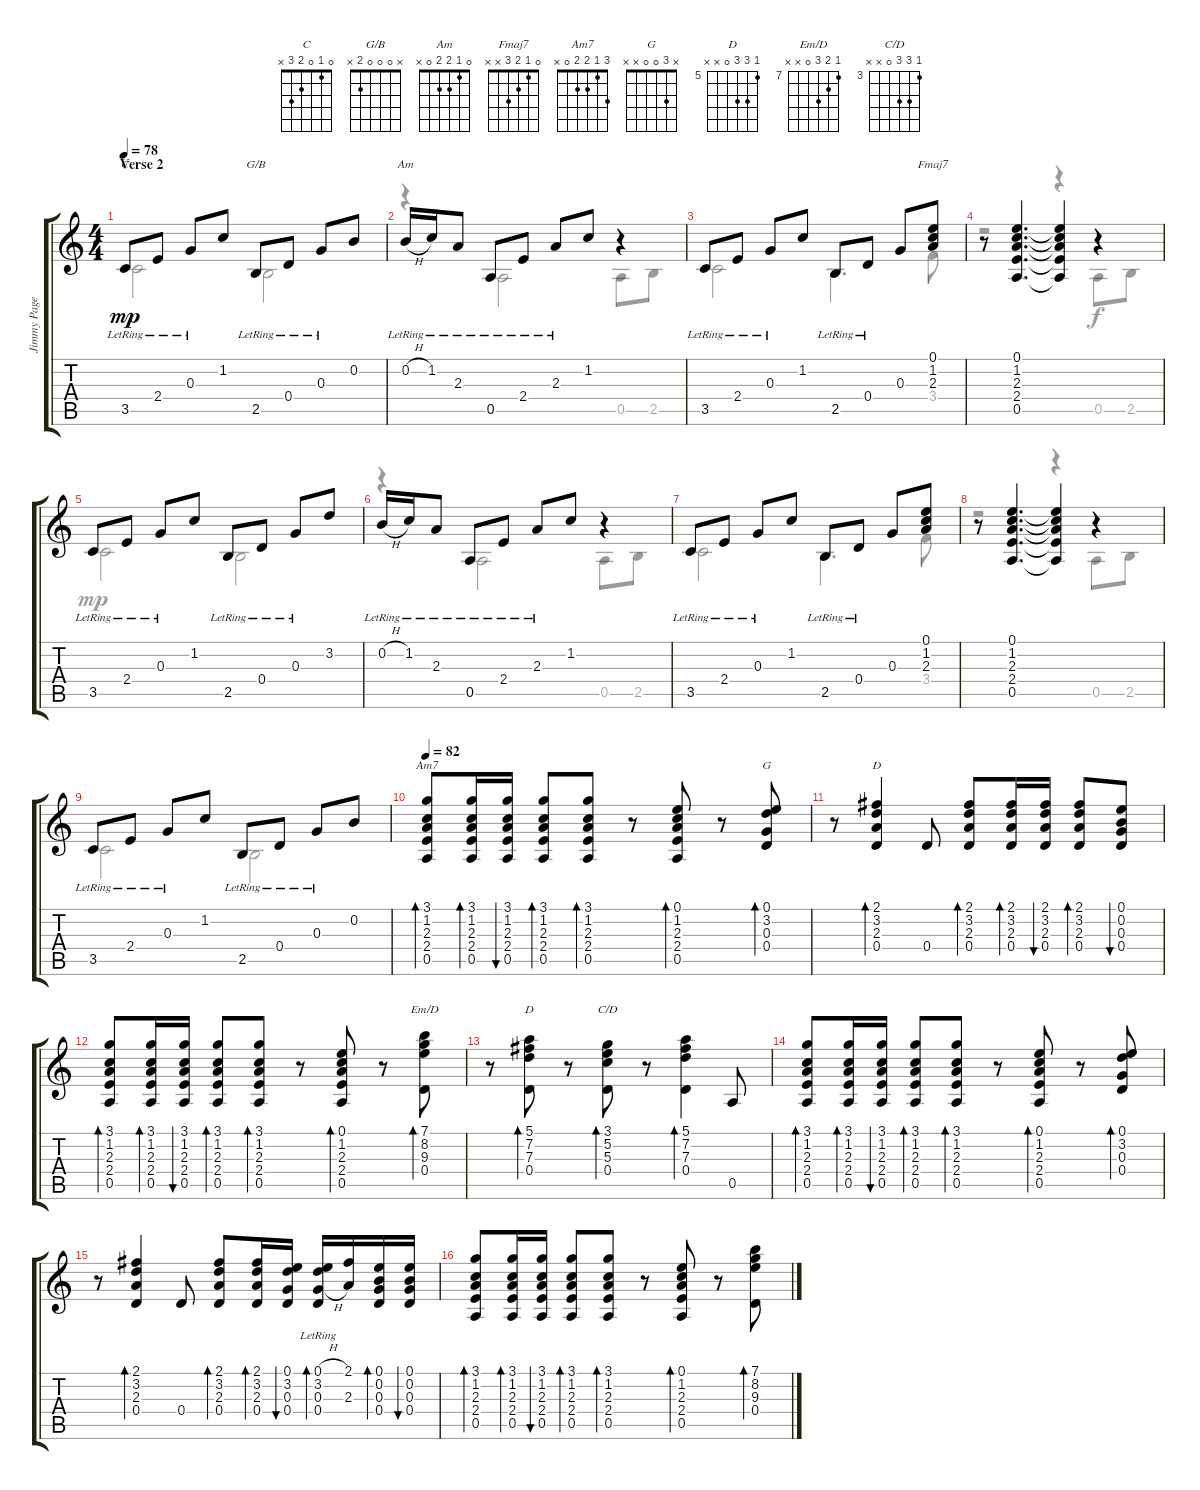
\track ("Jimmy Page - Acoustic Guitar" "Jimmy Page") {instrument acousticguitarsteel}
\staff {score tabs}
\tuning (E4 B3 G3 D3 A2 E2) {hide}
\chord ("C" 0 1 0 2 3 x)
\chord ("G/B" x 0 0 0 2 x)
\chord ("Am" 0 1 2 2 0 x)
\chord ("Fmaj7" 0 1 2 3 x x)
\chord ("Am7" 3 1 2 2 0 x)
\chord ("G" x 3 0 0 x x)
\chord ("D" 2 3 2 0 x x)
\chord ("Em/D" 7 8 9 0 x x) {firstfret 7}
\chord ("D" 5 7 7 0 x x) {firstfret 5}
\chord ("C/D" 3 5 5 0 x x) {firstfret 3}
\voice
\ts (4 4)
\section ("" "Verse 2")
\tempo 78
\clef g2
\ks c
3.5{lr}.8{ch "C" dy mp} 2.4{lr}.8 0.3{lr}.8 1.2.8 2.5{lr}.8{ch "G/B"} 0.4{lr}.8 0.3{lr}.8 0.2.8 |
0.2{h lr}.16{ch "Am"} 1.2{lr}.16 2.3{lr}.8 0.5{lr}.8 2.4{lr}.8 2.3{lr}.8 1.2.8 r.4 |
3.5{lr}.8 2.4{lr}.8 0.3{lr}.8 1.2.8 2.5{lr}.8 0.4{lr}.8 0.3.8 (0.1 1.2 2.3).8{ch "Fmaj7"} |
r.8 (0.1 1.2 2.3 2.4 0.5).4{d} (0.1{t} 1.2{t} 2.3{t} 2.4{t} 0.5{t}).4 r.4 |
3.5{lr}.8 2.4{lr}.8 0.3{lr}.8 1.2.8 2.5{lr}.8 0.4{lr}.8 0.3{lr}.8 3.2.8 |
0.2{h lr}.16 1.2{lr}.16 2.3{lr}.8 0.5{lr}.8 2.4{lr}.8 2.3{lr}.8 1.2.8 r.4 |
3.5{lr}.8 2.4{lr}.8 0.3{lr}.8 1.2.8 2.5{lr}.8 0.4{lr}.8 0.3.8 (0.1 1.2 2.3).8 |
r.8 (0.1 1.2 2.3 2.4 0.5).4{d} (0.1{t} 1.2{t} 2.3{t} 2.4{t} 0.5{t}).4 r.4 |
3.5{lr}.8 2.4{lr}.8 0.3{lr}.8 1.2.8 2.5{lr}.8 0.4{lr}.8 0.3{lr}.8 0.2.8 |
\tempo 82
(3.1 1.2 2.3 2.4 0.5).8{bd 30 ch "Am7"} (3.1 1.2 2.3 2.4 0.5).16{bd 30} (3.1 1.2 2.3 2.4 0.5).16{bu 30} (3.1 1.2 2.3 2.4 0.5).8{bd 30} (3.1 1.2 2.3 2.4 0.5).8{bd 30} r.8 (0.1 1.2 2.3 2.4 0.5).8{bd 30} r.8 (0.1 3.2 0.3 0.4).8{bd 30 ch "G"} |
r.8 (2.1 3.2 2.3 0.4).4{bd 30 ch "D"} 0.4.8 (2.1 3.2 2.3 0.4).8{bd 30} (2.1 3.2 2.3 0.4).16{bd 60} (2.1 3.2 2.3 0.4).16{bu 60} (2.1 3.2 2.3 0.4).8{bd 60} (0.1 0.2 0.3 0.4).8{bu 60} |
(3.1 1.2 2.3 2.4 0.5).8{bd 30} (3.1 1.2 2.3 2.4 0.5).16{bd 30} (3.1 1.2 2.3 2.4 0.5).16{bu 30} (3.1 1.2 2.3 2.4 0.5).8{bd 30} (3.1 1.2 2.3 2.4 0.5).8{bd 30} r.8 (0.1 1.2 2.3 2.4 0.5).8{bd 30} r.8 (7.1 8.2 9.3 0.4).8{bd 30 ch "Em/D"} |
r.8 (5.1 7.2 7.3 0.4).8{bd 30 ch "D"} r.8 (3.1 5.2 5.3 0.4).8{bd 30 ch "C/D"} r.8 (5.1 7.2 7.3 0.4).4{bd 30} 0.5.8 |
(3.1 1.2 2.3 2.4 0.5).8{bd 30} (3.1 1.2 2.3 2.4 0.5).16{bd 30} (3.1 1.2 2.3 2.4 0.5).16{bu 30} (3.1 1.2 2.3 2.4 0.5).8{bd 30} (3.1 1.2 2.3 2.4 0.5).8{bd 30} r.8 (0.1 1.2 2.3 2.4 0.5).8{bd 30} r.8 (0.1 3.2 0.3 0.4).8{bd 30} |
r.8 (2.1 3.2 2.3 0.4).4{bd 30} 0.4.8 (2.1 3.2 2.3 0.4).8{bd 30} (2.1 3.2 2.3 0.4).16{bd 60} (0.1 3.2 0.3 0.4).16{bu 60} (0.1{h} 3.2{lr} 0.3{h} 0.4{lr}).16{bd 60} (2.1 2.3).16 (0.1 0.2 0.3 0.4).16{bd 60} (0.1 0.2 0.3 0.4).16{bu 60} |
(3.1 1.2 2.3 2.4 0.5).8{bd 30} (3.1 1.2 2.3 2.4 0.5).16{bd 30} (3.1 1.2 2.3 2.4 0.5).16{bu 30} (3.1 1.2 2.3 2.4 0.5).8{bd 30} (3.1 1.2 2.3 2.4 0.5).8{bd 30} r.8 (0.1 1.2 2.3 2.4 0.5).8{bd 30} r.8 (7.1 8.2 9.3 0.4).8{bd 30}
\voice
\clef g2
\ottava regular
\simile none
\ks c
3.5.2{dy mp} 2.5.2 |
r.4 0.5.2 0.5.8 2.5.8 |
3.5.2 2.5.4{d} 3.4.8 |
r.2 r.4 0.5.8{dy f} 2.5.8 |
3.5.2{dy mp} 2.5.2 |
r.4 0.5.2 0.5.8 2.5.8 |
3.5.2 2.5.4{d} 3.4.8 |
r.2 r.4 0.5.8 2.5.8 |
3.5.2 2.5.2 |
|
|
|
|
|
|
